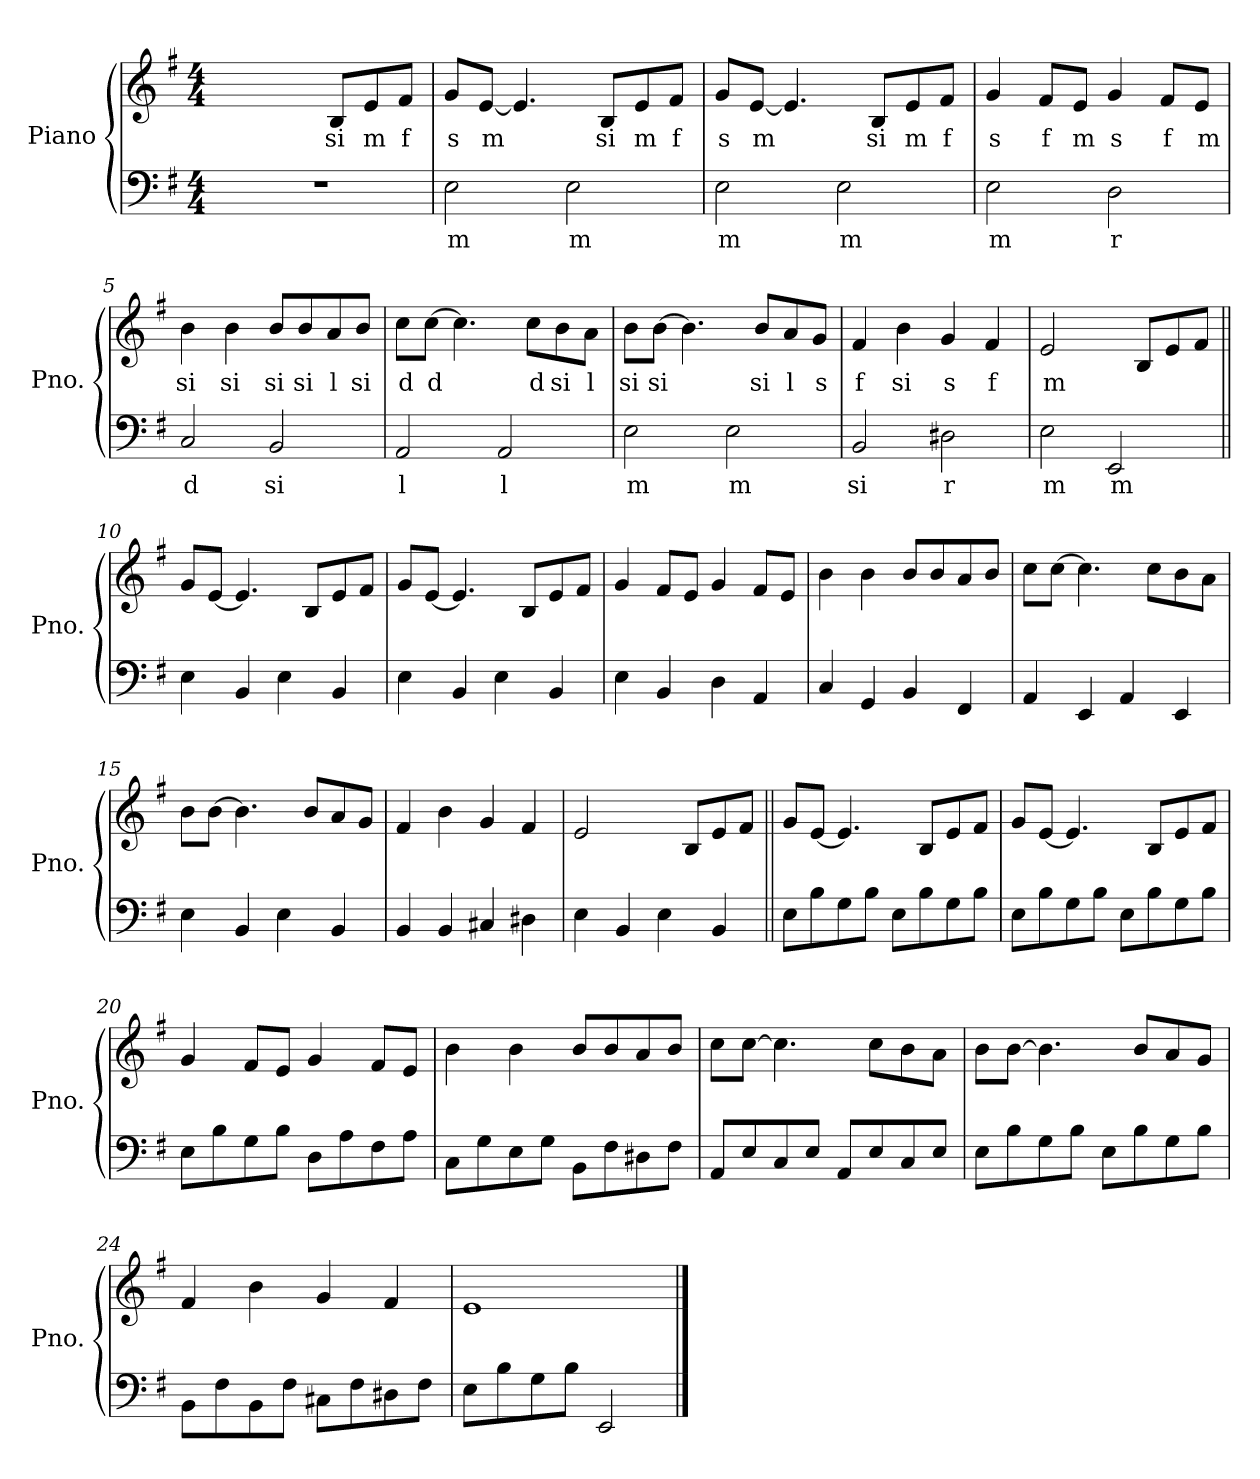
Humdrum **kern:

**kern	**text	**kern	**text
*part1	*part1	*part1	*part1
*staff2	*staff2	*staff1	*staff1
*I"Piano	*	*	*
*I'Pno.	*	*	*
*clefF4	*	*clefG2	*
*k[f#]	*	*k[f#]	*
*M4/4	*	*M4/4	*
*MM100	*	*MM100	*
=1	=1	=1	=1
1r	.	2ryy	.
.	.	8ryy	.
!	!	!	!LO:LY:b
.	.	8B/L	si
!	!	!	!LO:LY:b
.	.	8e/	m
!	!	!	!LO:LY:b
.	.	8f#/J	f
=2	=2	=2	=2
!	!LO:LY:b	!	!LO:LY:b
2E\	m	8g/L	s
!	!	!	!LO:LY:b
.	.	[8e/J	m
.	.	4.e/]	.
!	!LO:LY:b	!	!
2E\	m	.	.
!	!	!	!LO:LY:b
.	.	8B/L	si
!	!	!	!LO:LY:b
.	.	8e/	m
!	!	!	!LO:LY:b
.	.	8f#/J	f
=3	=3	=3	=3
!	!LO:LY:b	!	!LO:LY:b
2E\	m	8g/L	s
!	!	!	!LO:LY:b
.	.	[8e/J	m
.	.	4.e/]	.
!	!LO:LY:b	!	!
2E\	m	.	.
!	!	!	!LO:LY:b
.	.	8B/L	si
!	!	!	!LO:LY:b
.	.	8e/	m
!	!	!	!LO:LY:b
.	.	8f#/J	f
=4	=4	=4	=4
!	!LO:LY:b	!	!LO:LY:b
2E\	m	4g/	s
!	!	!	!LO:LY:b
.	.	8f#/L	f
!	!	!	!LO:LY:b
.	.	8e/J	m
!	!LO:LY:b	!	!LO:LY:b
2D\	r	4g/	s
!	!	!	!LO:LY:b
.	.	8f#/L	f
!	!	!	!LO:LY:b
.	.	8e/J	m
=5	=5	=5	=5
!	!LO:LY:b	!	!LO:LY:b
2C/	d	4b\	si
!	!	!	!LO:LY:b
.	.	4b\	si
!	!LO:LY:b	!	!LO:LY:b
2BB/	si	8b/L	si
!	!	!	!LO:LY:b
.	.	8b/	si
!	!	!	!LO:LY:b
.	.	8a/	l
!	!	!	!LO:LY:b
.	.	8b/J	si
!!LO:LB:g=z
=6	=6	=6	=6
!	!LO:LY:b	!	!LO:LY:b
2AA/	l	8cc\L	d
!	!	!	!LO:LY:b
.	.	[8cc\J	d
.	.	4.cc\]	.
!	!LO:LY:b	!	!
2AA/	l	.	.
!	!	!	!LO:LY:b
.	.	8cc\L	d
!	!	!	!LO:LY:b
.	.	8b\	si
!	!	!	!LO:LY:b
.	.	8a\J	l
=7	=7	=7	=7
!	!LO:LY:b	!	!LO:LY:b
2E\	m	8b\L	si
!	!	!	!LO:LY:b
.	.	[8b\J	si
.	.	4.b\]	.
!	!LO:LY:b	!	!
2E\	m	.	.
!	!	!	!LO:LY:b
.	.	8b/L	si
!	!	!	!LO:LY:b
.	.	8a/	l
!	!	!	!LO:LY:b
.	.	8g/J	s
=8	=8	=8	=8
!	!LO:LY:b	!	!LO:LY:b
2BB/	si	4f#/	f
!	!	!	!LO:LY:b
.	.	4b\	si
!	!LO:LY:b	!	!LO:LY:b
2D#X\	r	4g/	s
!	!	!	!LO:LY:b
.	.	4f#/	f
=9	=9	=9	=9
!	!LO:LY:b	!	!LO:LY:b
2E\	m	2e/	m
!	!LO:LY:b	!	!
2EE/	m	8ryy	.
*	*	*MM110	*
.	.	8B/L	.
.	.	8e/	.
.	.	8f#/J	.
=10||	=10||	=10||	=10||
4E\	.	8g/L	.
.	.	[8e/J	.
4BB/	.	4.e/]	.
4E\	.	.	.
.	.	8B/L	.
4BB/	.	8e/	.
.	.	8f#/J	.
=11	=11	=11	=11
4E\	.	8g/L	.
.	.	[8e/J	.
4BB/	.	4.e/]	.
4E\	.	.	.
.	.	8B/L	.
4BB/	.	8e/	.
.	.	8f#/J	.
=12	=12	=12	=12
4E\	.	4g/	.
4BB/	.	8f#/L	.
.	.	8e/J	.
4D\	.	4g/	.
4AA/	.	8f#/L	.
.	.	8e/J	.
!!LO:LB:g=z
=13	=13	=13	=13
4C/	.	4b\	.
4GG/	.	4b\	.
4BB/	.	8b/L	.
.	.	8b/	.
4FF#/	.	8a/	.
.	.	8b/J	.
=14	=14	=14	=14
4AA/	.	8cc\L	.
.	.	[8cc\J	.
4EE/	.	4.cc\]	.
4AA/	.	.	.
.	.	8cc\L	.
4EE/	.	8b\	.
.	.	8a\J	.
=15	=15	=15	=15
4E\	.	8b\L	.
.	.	[8b\J	.
4BB/	.	4.b\]	.
4E\	.	.	.
.	.	8b/L	.
4BB/	.	8a/	.
.	.	8g/J	.
=16	=16	=16	=16
4BB/	.	4f#/	.
4BB/	.	4b\	.
4C#X/	.	4g/	.
4D#X\	.	4f#/	.
=17	=17	=17	=17
4E\	.	2e/	.
4BB/	.	.	.
4E\	.	8ryy	.
*	*	*MM120	*
.	.	8B/L	.
4BB/	.	8e/	.
.	.	8f#/J	.
=18||	=18||	=18||	=18||
8E\L	.	8g/L	.
8B\	.	[8e/J	.
8G\	.	4.e/]	.
8B\J	.	.	.
8E\L	.	.	.
8B\	.	8B/L	.
8G\	.	8e/	.
8B\J	.	8f#/J	.
!!LO:LB:g=z
=19	=19	=19	=19
8E\L	.	8g/L	.
8B\	.	[8e/J	.
8G\	.	4.e/]	.
8B\J	.	.	.
8E\L	.	.	.
8B\	.	8B/L	.
8G\	.	8e/	.
8B\J	.	8f#/J	.
=20	=20	=20	=20
8E\L	.	4g/	.
8B\	.	.	.
8G\	.	8f#/L	.
8B\J	.	8e/J	.
8D\L	.	4g/	.
8A\	.	.	.
8F#\	.	8f#/L	.
8A\J	.	8e/J	.
=21	=21	=21	=21
8C\L	.	4b\	.
8G\	.	.	.
8E\	.	4b\	.
8G\J	.	.	.
8BB\L	.	8b/L	.
8F#\	.	8b/	.
8D#X\	.	8a/	.
8F#\J	.	8b/J	.
=22	=22	=22	=22
8AA/L	.	8cc\L	.
8E/	.	[8cc\J	.
8C/	.	4.cc\]	.
8E/J	.	.	.
8AA/L	.	.	.
8E/	.	8cc\L	.
8C/	.	8b\	.
8E/J	.	8a\J	.
!!LO:LB:g=z
=23	=23	=23	=23
8E\L	.	8b\L	.
8B\	.	[8b\J	.
8G\	.	4.b\]	.
8B\J	.	.	.
8E\L	.	.	.
8B\	.	8b/L	.
8G\	.	8a/	.
8B\J	.	8g/J	.
=24	=24	=24	=24
8BB\L	.	4f#/	.
8F#\	.	.	.
8BB\	.	4b\	.
8F#\J	.	.	.
8C#X\L	.	4g/	.
8F#\	.	.	.
8D#X\	.	4f#/	.
8F#\J	.	.	.
=25	=25	=25	=25
8E\L	.	1e	.
8B\	.	.	.
8G\	.	.	.
8B\J	.	.	.
2EE/	.	.	.
==	==	==	==
*-	*-	*-	*-
